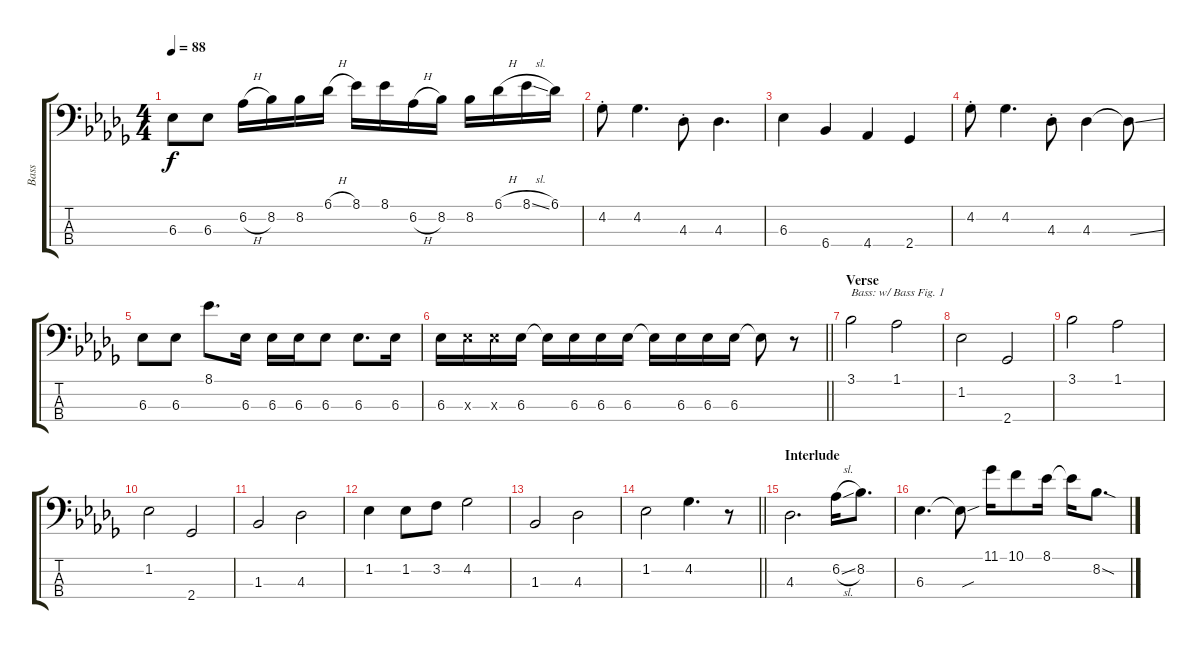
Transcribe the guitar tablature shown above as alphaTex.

\track ("Bass" "Bass") {instrument electricbassfinger}
\staff {score tabs}
\tuning (G2 D2 A1 E1) {hide}
\ts (4 4)
\tempo 88
\clef f4
\ks bbminor
6.3.8{dy f} 6.3.8 6.2{h}.16 8.2.16 8.2.16 6.1{h}.16 8.1.16 8.1.16 6.2{h}.16 8.2.16 8.2.16 6.1{h}.16 8.1{sl}.16 6.1.16 |
4.2{st}.8 4.2.4{d} 4.3{st}.8 4.3.4{d} |
6.3.4 6.4.4 4.4.4 2.4.4 |
4.2{st}.8 4.2.4{d} 4.3{st}.8 4.3.4 4.3{ss t}.8 |
6.3.8 6.3.8 8.1.8{d} 6.3.16 6.3.16 6.3.16 6.3.8 6.3.8{d} 6.3.16 |
\barLineRight lightlight
6.3.16 6.3{x}.16 6.3{x}.16 6.3.16 6.3{t}.16 6.3.16 6.3.16 6.3.16 6.3{t}.16 6.3.16 6.3.16 6.3.16 6.3{t}.8 r.8 |
\section ("" "Verse")
3.1.2{txt "Bass: w/ Bass Fig. 1"} 1.1.2 |
1.2.2 2.4.2 |
3.1.2 1.1.2 |
1.2.2 2.4.2 |
1.3.2 4.3.2 |
1.2.4 1.2.8 3.2.8 4.2.2 |
1.3.2 4.3.2 |
\barLineRight lightlight
1.2.2 4.2.4{d} r.8 |
\section ("" "Interlude")
4.3.2{d} 6.2{sl}.16 8.2.8{d} |
6.3.4{d} 6.3{sou t}.8 11.1.16 10.1.8 8.1.16 8.1{t}.16 8.2{sod}.8{d}
